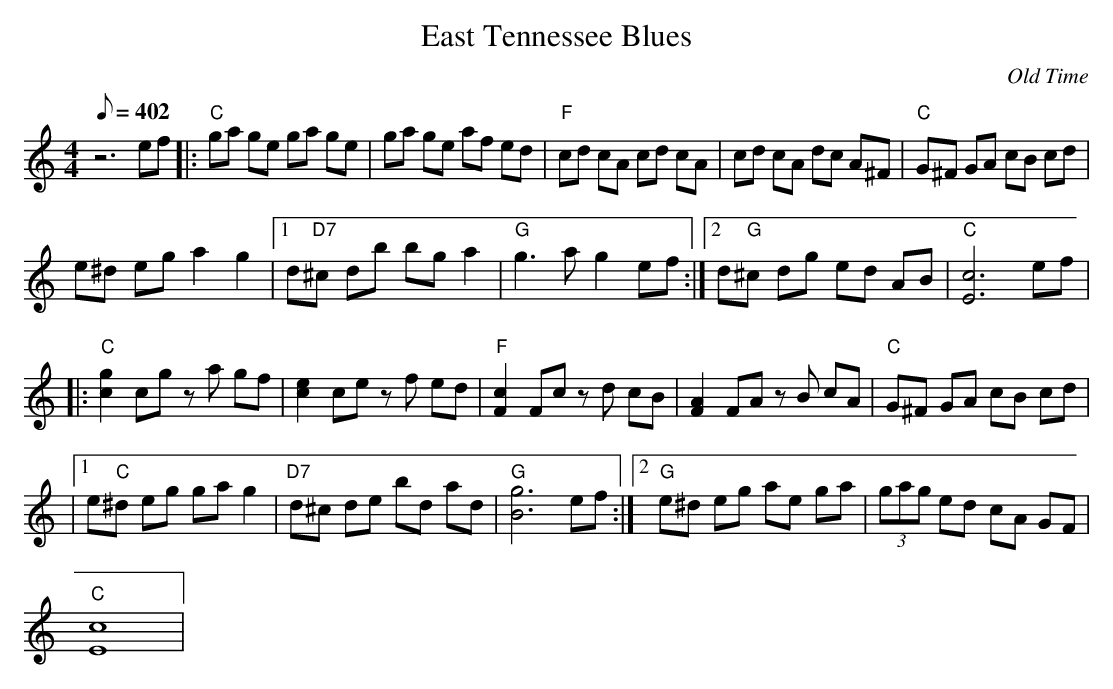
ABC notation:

X:1
T:East Tennessee Blues
C:Old Time
L:1/8
Q:402
M:4/4
K:C
z6 ef |: "C"ga ge ga ge | ga ge af ed | "F"cd cA cd cA | cd cA dc A^F | "C"G^F GA cB cd |
e^d eg a2 g2 |1 d"D7"^c db bg a2 | "G"g3a g2 ef :|2 d"G"^c dg ed AB | "C"[c6E6] ef |
|: "C"[g2c2] cg za gf | [e2c2] ce zf ed | "F"[c2F2] Fc zd cB | [A2F2] FA zB cA | "C"G^F GA cB cd |
|1 e"C"^d eg ga g2 | "D7"d^c de bd ad | "G"[g6B6] ef :|2 "G"e^d eg ae ga | (3gag ed cA GF |
"C"[c8E8] |
